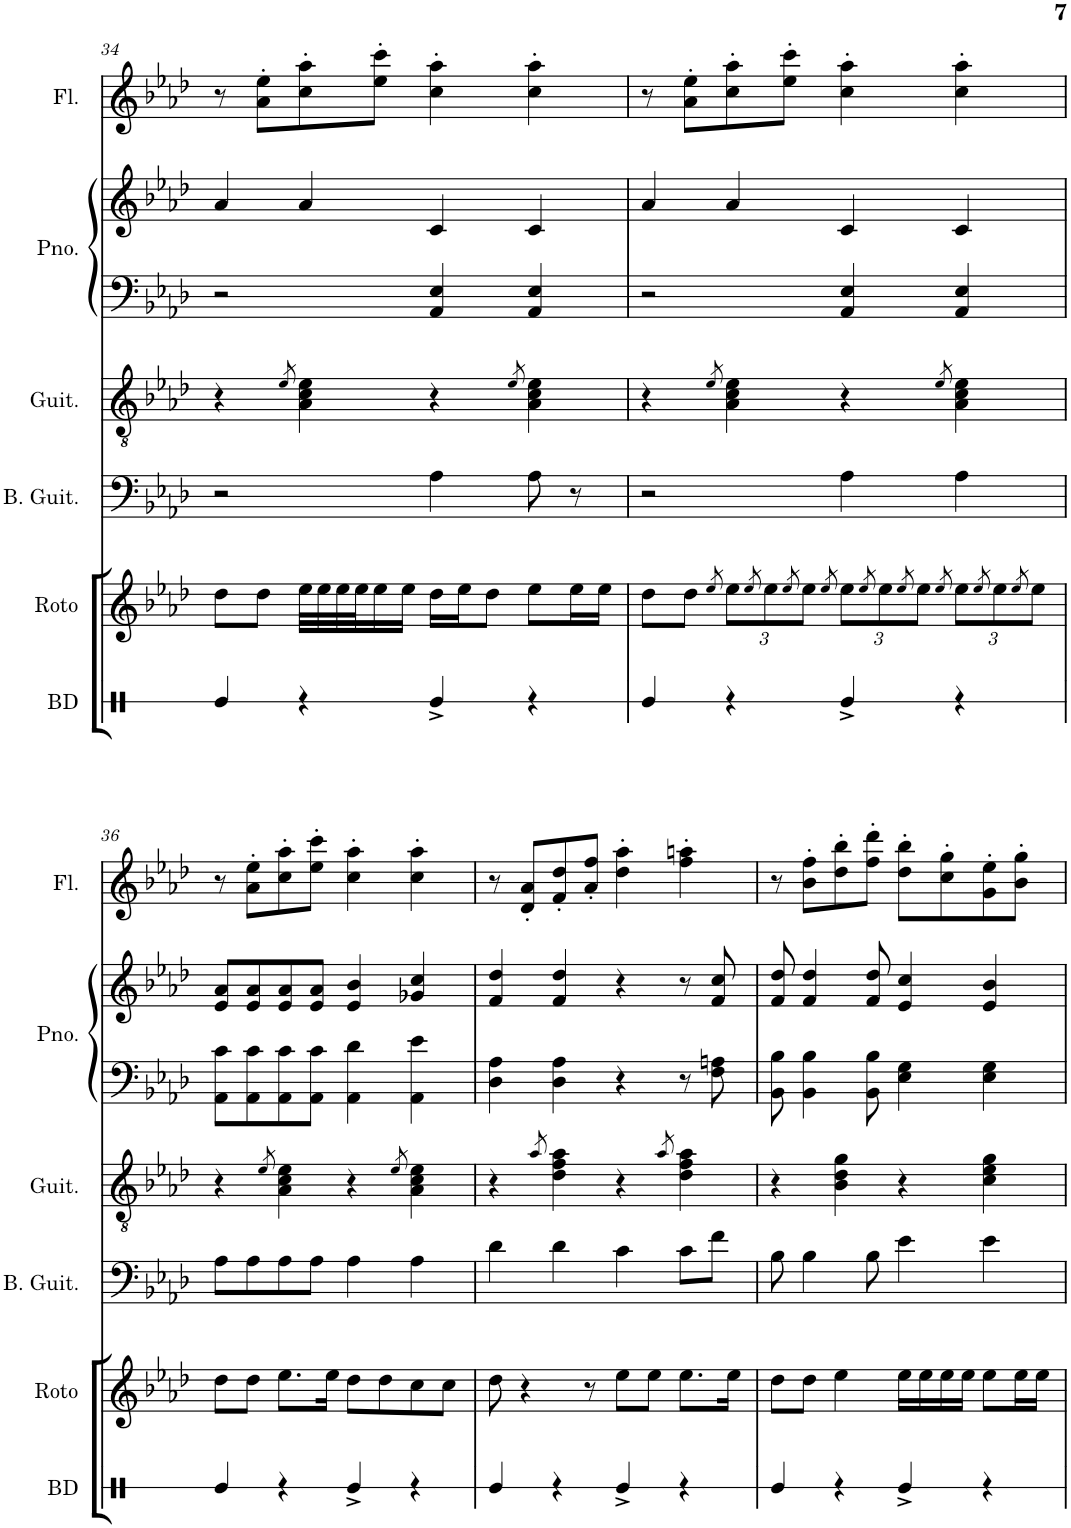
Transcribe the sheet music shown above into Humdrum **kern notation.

**kern	**kern	**kern	**kern	**kern	**kern	**kern
*part6	*part5	*part4	*part3	*part2	*part2	*part1
*staff7	*staff6	*staff5	*staff4	*staff3	*staff2	*staff1
*I"Bass Drum	*I"Roto-Toms	*I"Bass Guitar	*I"Acoustic Guitar	*I"Piano	*	*I"Flute
*I'BD	*I'Roto	*I'B. Guit.	*I'Guit.	*I'Pno.	*	*I'Fl.
!!LO:PB:g=z
*clefX	*clefG2	*clefF4	*clefGv2	*clefF4	*clefG2	*clefG2
*	*	*Trd7c12	*	*	*	*
*k[]	*k[b-e-a-d-]	*k[b-e-a-d-]	*k[b-e-a-d-]	*k[b-e-a-d-]	*k[b-e-a-d-]	*k[b-e-a-d-]
*M4/4	*M4/4	*M4/4	*M4/4	*M4/4	*M4/4	*M4/4
=34	=34	=34	=34	=34	=34	=34
4Re/	8dd-\L	2r	4r	2r	4a-/	8r
.	8dd-\J	.	.	.	.	8a-\' 8ee-\'L
.	.	.	8qe-/	.	.	.
4r	32ee-\LLL	.	4A-\ 4c\ 4e-\	.	4a-/	8cc\' 8aa-\'
.	32ee-\	.	.	.	.	.
.	32ee-\	.	.	.	.	.
.	32ee-\J	.	.	.	.	.
.	16ee-\	.	.	.	.	8ee-\' 8ccc\'J
.	16ee-\JJ	.	.	.	.	.
4Re^/	16dd-\LL	4A-\	4r	4AA-/ 4E-/	4c/	4cc\' 4aa-\'
.	16ee-\J	.	.	.	.	.
.	8dd-\J	.	.	.	.	.
.	.	.	8qe-/	.	.	.
4r	8ee-\L	8A-\	4A-\ 4c\ 4e-\	4AA-/ 4E-/	4c/	4cc\' 4aa-\'
.	16ee-\L	8r	.	.	.	.
.	16ee-\JJ	.	.	.	.	.
=35	=35	=35	=35	=35	=35	=35
4Re/	8dd-\L	2r	4r	2r	4a-/	8r
.	8dd-\J	.	.	.	.	8a-\' 8ee-\'L
.	8qee-/	.	8qe-/	.	.	.
*	*Xbrackettup	*	*	*	*	*
4r	12ee-\L	.	4A-\ 4c\ 4e-\	.	4a-/	8cc\' 8aa-\'
.	8qee-/	.	.	.	.	.
.	12ee-\	.	.	.	.	.
.	.	.	.	.	.	8ee-\' 8ccc\'J
.	8qee-/	.	.	.	.	.
.	12ee-\J	.	.	.	.	.
.	8qee-/	.	.	.	.	.
4Re^/	12ee-\L	4A-\	4r	4AA-/ 4E-/	4c/	4cc\' 4aa-\'
.	8qee-/	.	.	.	.	.
.	12ee-\	.	.	.	.	.
.	8qee-/	.	.	.	.	.
.	12ee-\J	.	.	.	.	.
.	8qee-/	.	8qe-/	.	.	.
4r	12ee-\L	4A-\	4A-\ 4c\ 4e-\	4AA-/ 4E-/	4c/	4cc\' 4aa-\'
.	8qee-/	.	.	.	.	.
.	12ee-\	.	.	.	.	.
.	8qee-/	.	.	.	.	.
.	12ee-\J	.	.	.	.	.
!!LO:LB:g=z
=36	=36	=36	=36	=36	=36	=36
4Re/	8dd-\L	8A-\L	4r	8AA-\ 8c\L	8e-/ 8a-/L	8r
.	8dd-\J	8A-\	.	8AA-\ 8c\	8e-/ 8a-/	8a-\' 8ee-\'L
.	.	.	8qe-/	.	.	.
4r	8.ee-\L	8A-\	4A-\ 4c\ 4e-\	8AA-\ 8c\	8e-/ 8a-/	8cc\' 8aa-\'
.	.	8A-\J	.	8AA-\ 8c\J	8e-/ 8a-/J	8ee-\' 8ccc\'J
.	16ee-\Jk	.	.	.	.	.
4Re^/	8dd-\L	4A-\	4r	4AA-\ 4d-\	4e-/ 4b-/	4cc\' 4aa-\'
.	8dd-\	.	.	.	.	.
.	.	.	8qe-/	.	.	.
4r	8cc\	4A-\	4A-\ 4c\ 4e-\	4AA-\ 4e-\	4g-X/ 4cc/	4cc\' 4aa-\'
.	8cc\J	.	.	.	.	.
=37	=37	=37	=37	=37	=37	=37
4Re/	8dd-\	4d-\	4r	4D-\ 4A-\	4f/ 4dd-/	8r
.	4r	.	.	.	.	8d-/' 8a-/'L
.	.	.	8qa-/	.	.	.
4r	.	4d-\	4d-\ 4f\ 4a-\	4D-\ 4A-\	4f/ 4dd-/	8f/' 8dd-/'
.	8r	.	.	.	.	8a-/' 8ff/'J
4Re^/	8ee-\L	4c\	4r	4r	4r	4dd-\' 4aa-\'
.	8ee-\J	.	.	.	.	.
.	.	.	8qa-/	.	.	.
4r	8.ee-\L	8c\L	4d-\ 4f\ 4a-\	8r	8r	4ff\' 4aan\'
.	.	8f\J	.	8F\ 8An\	8f/ 8cc/	.
.	16ee-\Jk	.	.	.	.	.
=38	=38	=38	=38	=38	=38	=38
4Re/	8dd-\L	8B-\	4r	8BB-\ 8B-\	8f/ 8dd-/	8r
.	8dd-\J	4B-\	.	4BB-\ 4B-\	4f/ 4dd-/	8b-\' 8ff\'L
4r	4ee-\	.	4B-\ 4d-\ 4g\	.	.	8dd-\' 8bb-\'
.	.	8B-\	.	8BB-\ 8B-\	8f/ 8dd-/	8ff\' 8ddd-\'J
4Re^/	16ee-\LL	4e-\	4r	4E-\ 4G\	4e-/ 4cc/	8dd-\' 8bb-\'L
.	16ee-\	.	.	.	.	.
.	16ee-\	.	.	.	.	8cc\' 8gg\'
.	16ee-\JJ	.	.	.	.	.
4r	8ee-\L	4e-\	4c\ 4e-\ 4g\	4E-\ 4G\	4e-/ 4b-/	8g\' 8ee-\'
.	16ee-\L	.	.	.	.	8b-\' 8gg\'J
.	16ee-\JJ	.	.	.	.	.
=	=	=	=	=	=	=
*-	*-	*-	*-	*-	*-	*-
